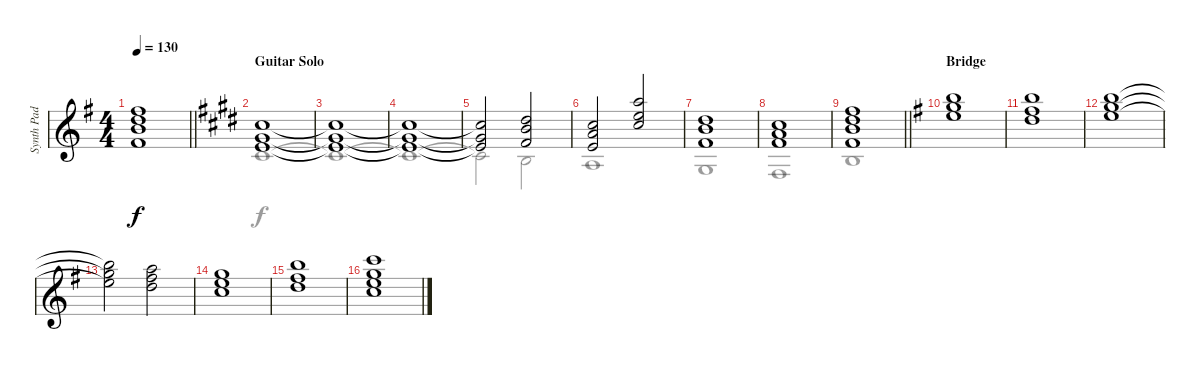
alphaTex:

\track ("Synth Pad" "Synth Pad") {instrument synthstrings1}
\staff {score}
\tuning (E5 B4 G4 D4 A3 E3) {hide}
\voice
\ts (4 4)
\tempo 130
\clef g2
\barLineRight lightlight
\ks eminor
(2.1 3.2 4.3 4.4).1{dy f} |
\section ("" "Guitar Solo")
\ks c#minor
(2.2 1.3 2.4).1 |
(2.2{t} 1.3{t} 2.4{t}).1 |
(2.2{t} 1.3{t} 2.4{t}).1 |
(2.2{t} 1.3{t} 2.4{t}).2 (4.2 4.3 4.4).2 |
(2.2 2.3 2.4).2 (0.1 2.2 14.3).2 |
(4.2 4.3 4.4).1 |
(2.2 2.3 4.4).1 |
\barLineRight lightlight
(2.1 0.2 8.3 4.4).1 |
\section ("" "Bridge")
\ks eminor
(7.1 5.2 12.3).1 |
(7.1 3.2 11.3).1 |
(7.1 5.2 12.3).1 |
(7.1{t} 5.2{t} 12.3{t}).2 (5.1 7.2 7.3).2 |
(0.1 1.2 12.3).1 |
(2.1 12.2 7.3).1 |
(0.1 1.2 12.3 22.4).1
\voice
\clef g2
\ottava regular
\simile none
\barLineRight lightlight
\ks eminor
|
\ks c#minor
4.5.1 |
4.5{t}.1 |
4.5{t}.1 |
4.5{t}.2 2.5.2 |
0.5.1 |
4.6.1 |
2.6.1 |
\barLineRight lightlight
2.5.1 |
\ks eminor
|
|
|
|
|
|
